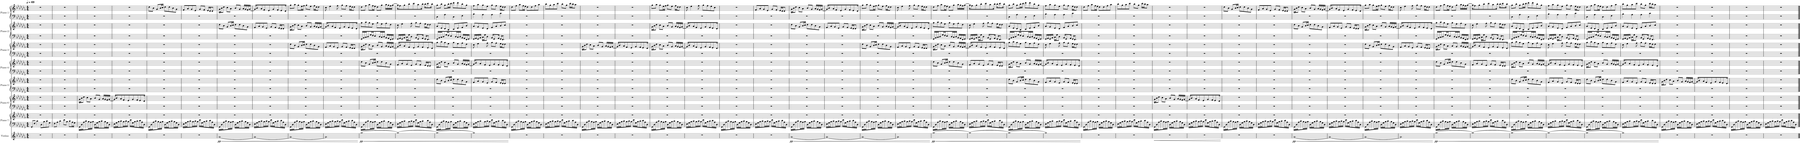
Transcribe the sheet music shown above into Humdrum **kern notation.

**kern	**dynam	**kern	**kern	**kern	**kern	**kern	**kern	**kern	**kern	**kern	**kern	**kern	**kern	**kern	**kern
*part8	*part8	*part7	*part7	*part6	*part6	*part5	*part5	*part4	*part4	*part3	*part3	*part2	*part2	*part1	*part1
*staff15	*staff15	*staff14	*staff13	*staff12	*staff11	*staff10	*staff9	*staff8	*staff7	*staff6	*staff5	*staff4	*staff3	*staff2	*staff1
*I"Violins	*	*I"Piano 7	*	*I"Piano 6	*	*I"Piano 5	*	*I"Piano 4	*	*I"Piano 3	*	*I"Piano 2	*	*I"Piano 1	*
*I'Vlns.	*	*I'Pno. 7	*	*I'Pno. 6	*	*I'Pno. 5	*	*I'Pno. 4	*	*I'Pno. 3	*	*I'Pno. 2	*	*I'Pno. 1	*
*clefG2	*	*clefF4	*clefG2	*clefF4	*clefG2	*clefF4	*clefG2	*clefF4	*clefG2	*clefF4	*clefG2	*clefF4	*clefG2	*clefF4	*clefG2
*k[b-e-a-d-g-c-f-]	*	*k[b-e-a-d-g-c-f-]	*k[b-e-a-d-g-c-f-]	*k[b-e-a-d-g-c-f-]	*k[b-e-a-d-g-c-f-]	*k[b-e-a-d-g-c-f-]	*k[b-e-a-d-g-c-f-]	*k[b-e-a-d-g-c-f-]	*k[b-e-a-d-g-c-f-]	*k[b-e-a-d-g-c-f-]	*k[b-e-a-d-g-c-f-]	*k[b-e-a-d-g-c-f-]	*k[b-e-a-d-g-c-f-]	*k[b-e-a-d-g-c-f-]	*k[b-e-a-d-g-c-f-]
*M4/4	*	*M4/4	*M4/4	*M4/4	*M4/4	*M4/4	*M4/4	*M4/4	*M4/4	*M4/4	*M4/4	*M4/4	*M4/4	*M4/4	*M4/4
*MM69	*	*MM69	*MM69	*MM69	*MM69	*MM69	*MM69	*MM69	*MM69	*MM69	*MM69	*MM69	*MM69	*MM69	*MM69
=1	=1	=1	=1	=1	=1	=1	=1	=1	=1	=1	=1	=1	=1	=1	=1
1r	.	8GG-/L	1r	1r	1r	1r	1r	1r	1r	1r	1r	1r	1r	1r	1r
.	.	8F-/J	.	.	.	.	.	.	.	.	.	.	.	.	.
.	.	4c-\	.	.	.	.	.	.	.	.	.	.	.	.	.
.	.	8D-\L	.	.	.	.	.	.	.	.	.	.	.	.	.
.	.	8B-\	.	.	.	.	.	.	.	.	.	.	.	.	.
.	.	8c-\	.	.	.	.	.	.	.	.	.	.	.	.	.
.	.	8G-\J	.	.	.	.	.	.	.	.	.	.	.	.	.
=2	=2	=2	=2	=2	=2	=2	=2	=2	=2	=2	=2	=2	=2	=2	=2
1r	.	8F-\L	1r	1r	1r	1r	1r	1r	1r	1r	1r	1r	1r	1r	1r
.	.	8A-\J	.	.	.	.	.	.	.	.	.	.	.	.	.
.	.	4c-\	.	.	.	.	.	.	.	.	.	.	.	.	.
.	.	8e-\L	.	.	.	.	.	.	.	.	.	.	.	.	.
.	.	8B-\J	.	.	.	.	.	.	.	.	.	.	.	.	.
.	.	8c-\L	.	.	.	.	.	.	.	.	.	.	.	.	.
.	.	16A-\L	.	.	.	.	.	.	.	.	.	.	.	.	.
.	.	16G-\JJ	.	.	.	.	.	.	.	.	.	.	.	.	.
=3	=3	=3	=3	=3	=3	=3	=3	=3	=3	=3	=3	=3	=3	=3	=3
1r	.	16GG-\LL	1r	1r	16g-\LL	1r	1r	1r	1r	1r	1r	1r	1r	1r	1r
.	.	16D-\	.	.	16b-\J	.	.	.	.	.	.	.	.	.	.
.	.	16A-\J	.	.	8dd-\J	.	.	.	.	.	.	.	.	.	.
.	.	8c-\	.	.	.	.	.	.	.	.	.	.	.	.	.
.	.	.	.	.	8cc-\L	.	.	.	.	.	.	.	.	.	.
.	.	16B-\L	.	.	.	.	.	.	.	.	.	.	.	.	.
.	.	16A-\	.	.	8a-\J	.	.	.	.	.	.	.	.	.	.
.	.	16B-\JJ	.	.	.	.	.	.	.	.	.	.	.	.	.
.	.	16D-\LL	.	.	8b-/L	.	.	.	.	.	.	.	.	.	.
.	.	16G-\	.	.	.	.	.	.	.	.	.	.	.	.	.
.	.	16B-\J	.	.	8g-/J	.	.	.	.	.	.	.	.	.	.
.	.	8c-\	.	.	.	.	.	.	.	.	.	.	.	.	.
.	.	.	.	.	16a-/LL	.	.	.	.	.	.	.	.	.	.
.	.	16B-\L	.	.	16g-/	.	.	.	.	.	.	.	.	.	.
.	.	16G-\	.	.	16f-/	.	.	.	.	.	.	.	.	.	.
.	.	16D-\JJ	.	.	[16g-/JJ	.	.	.	.	.	.	.	.	.	.
=4	=4	=4	=4	=4	=4	=4	=4	=4	=4	=4	=4	=4	=4	=4	=4
1r	.	16E-\LL	1r	1r	16g-/KL]	1r	1r	1r	1r	1r	1r	1r	1r	1r	1r
.	.	16G-\	.	.	8b-/	.	.	.	.	.	.	.	.	.	.
.	.	16B-\J	.	.	.	.	.	.	.	.	.	.	.	.	.
.	.	8c-\	.	.	8a-/	.	.	.	.	.	.	.	.	.	.
.	.	16B-\L	.	.	8f-/	.	.	.	.	.	.	.	.	.	.
.	.	16c-\	.	.	.	.	.	.	.	.	.	.	.	.	.
.	.	16B-\JJ	.	.	8e-/	.	.	.	.	.	.	.	.	.	.
.	.	16e-\LL	.	.	.	.	.	.	.	.	.	.	.	.	.
.	.	16G-\	.	.	8g-/	.	.	.	.	.	.	.	.	.	.
.	.	16B-\J	.	.	.	.	.	.	.	.	.	.	.	.	.
.	.	8c-\	.	.	8f-/	.	.	.	.	.	.	.	.	.	.
.	.	16d-\L	.	.	8e-/	.	.	.	.	.	.	.	.	.	.
.	.	16A-\	.	.	.	.	.	.	.	.	.	.	.	.	.
.	.	16D-\JJ	.	.	16d-/Jk	.	.	.	.	.	.	.	.	.	.
=5	=5	=5	=5	=5	=5	=5	=5	=5	=5	=5	=5	=5	=5	=5	=5
1r	.	16GG-\LL	1r	1r	1r	1r	1r	1r	1r	1r	1r	1r	1r	1r	8dd-\L
.	.	16D-\	.	.	.	.	.	.	.	.	.	.	.	.	.
.	.	16A-\J	.	.	.	.	.	.	.	.	.	.	.	.	8b-\J
.	.	8c-\	.	.	.	.	.	.	.	.	.	.	.	.	.
.	.	.	.	.	.	.	.	.	.	.	.	.	.	.	8g-/L
.	.	16B-\L	.	.	.	.	.	.	.	.	.	.	.	.	.
.	.	16A-\	.	.	.	.	.	.	.	.	.	.	.	.	16b-/L
.	.	16B-\JJ	.	.	.	.	.	.	.	.	.	.	.	.	16cc-/JJ
.	.	16D-\LL	.	.	.	.	.	.	.	.	.	.	.	.	8dd-\L
.	.	16G-\	.	.	.	.	.	.	.	.	.	.	.	.	.
.	.	16B-\J	.	.	.	.	.	.	.	.	.	.	.	.	8dd-\
.	.	8c-\	.	.	.	.	.	.	.	.	.	.	.	.	.
.	.	.	.	.	.	.	.	.	.	.	.	.	.	.	8b-\
.	.	16B-\L	.	.	.	.	.	.	.	.	.	.	.	.	.
.	.	16G-\	.	.	.	.	.	.	.	.	.	.	.	.	8g-\J
.	.	16D-\JJ	.	.	.	.	.	.	.	.	.	.	.	.	.
=6	=6	=6	=6	=6	=6	=6	=6	=6	=6	=6	=6	=6	=6	=6	=6
1r	.	16E-\LL	1r	1r	1r	1r	1r	1r	1r	1r	1r	1r	1r	1r	8f-/L
.	.	16G-\	.	.	.	.	.	.	.	.	.	.	.	.	.
.	.	16B-\J	.	.	.	.	.	.	.	.	.	.	.	.	8a-/
.	.	8c-\	.	.	.	.	.	.	.	.	.	.	.	.	.
.	.	.	.	.	.	.	.	.	.	.	.	.	.	.	8g-/
.	.	16B-\L	.	.	.	.	.	.	.	.	.	.	.	.	.
.	.	16c-\	.	.	.	.	.	.	.	.	.	.	.	.	8e-/J
.	.	16B-\JJ	.	.	.	.	.	.	.	.	.	.	.	.	.
.	.	16e-\LL	.	.	.	.	.	.	.	.	.	.	.	.	8g-/L
.	.	16G-\	.	.	.	.	.	.	.	.	.	.	.	.	.
.	.	16B-\J	.	.	.	.	.	.	.	.	.	.	.	.	8f-/J
.	.	8c-\	.	.	.	.	.	.	.	.	.	.	.	.	.
.	.	.	.	.	.	.	.	.	.	.	.	.	.	.	16e-/LL
.	.	16d-\L	.	.	.	.	.	.	.	.	.	.	.	.	16d-/J
.	.	16A-\	.	.	.	.	.	.	.	.	.	.	.	.	8d-/J
.	.	16D-\JJ	.	.	.	.	.	.	.	.	.	.	.	.	.
=7	=7	=7	=7	=7	=7	=7	=7	=7	=7	=7	=7	=7	=7	=7	=7
!	!LO:HP:b	!	!	!	!	!	!	!	!	!	!	!	!	!	!
!	!LO:DY:n=1:b	!	!	!	!	!	!	!	!	!	!	!	!	!	!
[1g-	< pp	16GG-\LL	1r	1r	1r	1r	1r	1r	1r	1r	1r	1r	8dd-\L	1r	16g-\LL
.	.	16D-\	.	.	.	.	.	.	.	.	.	.	.	.	16b-\J
.	.	16A-\J	.	.	.	.	.	.	.	.	.	.	8b-\J	.	8dd-\J
.	.	8c-\	.	.	.	.	.	.	.	.	.	.	.	.	.
.	.	.	.	.	.	.	.	.	.	.	.	.	8g-/L	.	8cc-\L
.	.	16B-\L	.	.	.	.	.	.	.	.	.	.	.	.	.
.	.	16A-\	.	.	.	.	.	.	.	.	.	.	16b-/L	.	8a-\J
.	.	16B-\JJ	.	.	.	.	.	.	.	.	.	.	16cc-/JJ	.	.
.	.	16D-\LL	.	.	.	.	.	.	.	.	.	.	8dd-\L	.	8b-/L
.	.	16G-\	.	.	.	.	.	.	.	.	.	.	.	.	.
.	.	16B-\J	.	.	.	.	.	.	.	.	.	.	8dd-\	.	8g-/J
.	.	8c-\	.	.	.	.	.	.	.	.	.	.	.	.	.
.	.	.	.	.	.	.	.	.	.	.	.	.	8b-\	.	16a-/LL
.	.	16B-\L	.	.	.	.	.	.	.	.	.	.	.	.	16g-/
.	.	16G-\	.	.	.	.	.	.	.	.	.	.	8g-\J	.	16f-/
.	.	16D-\JJ	.	.	.	.	.	.	.	.	.	.	.	.	[16g-/JJ
=8	=8	=8	=8	=8	=8	=8	=8	=8	=8	=8	=8	=8	=8	=8	=8
1g-_	.	16E-\LL	1r	1r	1r	1r	1r	1r	1r	1r	1r	1r	8f-/L	1r	16g-/KL]
.	.	16G-\	.	.	.	.	.	.	.	.	.	.	.	.	8b-/
.	.	16B-\J	.	.	.	.	.	.	.	.	.	.	8a-/	.	.
.	.	8c-\	.	.	.	.	.	.	.	.	.	.	.	.	8a-/
.	.	.	.	.	.	.	.	.	.	.	.	.	8g-/	.	.
.	.	16B-\L	.	.	.	.	.	.	.	.	.	.	.	.	8f-/
.	.	16c-\	.	.	.	.	.	.	.	.	.	.	8e-/J	.	.
.	.	16B-\JJ	.	.	.	.	.	.	.	.	.	.	.	.	8e-/
.	.	16e-\LL	.	.	.	.	.	.	.	.	.	.	8g-/L	.	.
.	.	16G-\	.	.	.	.	.	.	.	.	.	.	.	.	8g-/
.	.	16B-\J	.	.	.	.	.	.	.	.	.	.	8f-/J	.	.
.	.	8c-\	.	.	.	.	.	.	.	.	.	.	.	.	8f-/
.	.	.	.	.	.	.	.	.	.	.	.	.	16e-/LL	.	.
.	.	16d-\L	.	.	.	.	.	.	.	.	.	.	16d-/J	.	8e-/
.	.	16A-\	.	.	.	.	.	.	.	.	.	.	8d-/J	.	.
.	.	16D-\JJ	.	.	.	.	.	.	.	.	.	.	.	.	16d-/Jk
=9	=9	=9	=9	=9	=9	=9	=9	=9	=9	=9	=9	=9	=9	=9	=9
1g-_	.	16GG-\LL	1r	1r	1r	1r	1r	1r	1r	1r	8dd-\L	1r	16g-\LL	1r	8gg-\L
.	.	16D-\	.	.	.	.	.	.	.	.	.	.	16b-\J	.	.
.	.	16A-\J	.	.	.	.	.	.	.	.	8b-\J	.	8dd-\J	.	8aa-\J
.	.	8c-\	.	.	.	.	.	.	.	.	.	.	.	.	.
.	.	.	.	.	.	.	.	.	.	.	8g-/L	.	8cc-\L	.	8gg-\L
.	.	16B-\L	.	.	.	.	.	.	.	.	.	.	.	.	.
.	.	16A-\	.	.	.	.	.	.	.	.	16b-/L	.	8a-\J	.	16ee-\L
.	.	16B-\JJ	.	.	.	.	.	.	.	.	16cc-/JJ	.	.	.	16ff-\JJ
.	.	16D-\LL	.	.	.	.	.	.	.	.	8dd-\L	.	8b-/L	.	8gg-\L
.	.	16G-\	.	.	.	.	.	.	.	.	.	.	.	.	.
.	.	16B-\J	.	.	.	.	.	.	.	.	8dd-\	.	8g-/J	.	8ee-\J
.	.	8c-\	.	.	.	.	.	.	.	.	.	.	.	.	.
.	.	.	.	.	.	.	.	.	.	.	8b-\	.	16a-/LL	.	16ff-\LL
.	.	16B-\L	.	.	.	.	.	.	.	.	.	.	16g-/	.	16dd-\J
.	.	16G-\	.	.	.	.	.	.	.	.	8g-\J	.	16f-/	.	8dd-\J
.	.	16D-\JJ	.	.	.	.	.	.	.	.	.	.	[16g-/JJ	.	.
=10	=10	=10	=10	=10	=10	=10	=10	=10	=10	=10	=10	=10	=10	=10	=10
1g-]	.	16E-\LL	1r	1r	1r	1r	1r	1r	1r	1r	8f-/L	1r	16g-/KL]	1r	8cc-\
.	.	16G-\	.	.	.	.	.	.	.	.	.	.	8b-/	.	.
.	.	16B-\J	.	.	.	.	.	.	.	.	8a-/	.	.	.	4ee-\
.	.	8c-\	.	.	.	.	.	.	.	.	.	.	8a-/	.	.
.	.	.	.	.	.	.	.	.	.	.	8g-/	.	.	.	.
.	.	16B-\L	.	.	.	.	.	.	.	.	.	.	8f-/	.	.
.	.	16c-\	.	.	.	.	.	.	.	.	8e-/J	.	.	.	8ff-\
.	.	16B-\JJ	.	.	.	.	.	.	.	.	.	.	8e-/	.	.
.	.	16e-\LL	.	.	.	.	.	.	.	.	8g-/L	.	.	.	8gg-\L
.	.	16G-\	.	.	.	.	.	.	.	.	.	.	8g-/	.	.
.	.	16B-\J	.	.	.	.	.	.	.	.	8f-/J	.	.	.	8ff-\J
.	.	8c-\	.	.	.	.	.	.	.	.	.	.	8f-/	.	.
.	.	.	.	.	.	.	.	.	.	.	16e-/LL	.	.	.	16ee-\LL
.	.	16d-\L	.	.	.	.	.	.	.	.	16d-/J	.	8e-/	.	16dd-\J
.	.	16A-\	.	.	.	.	.	.	.	.	8d-/J	.	.	.	8dd-\J
.	.	16D-\JJ	.	.	.	.	.	.	.	.	.	.	16d-/Jk	.	.
.	[	.	.	.	.	.	.	.	.	.	.	.	.	.	.
=11	=11	=11	=11	=11	=11	=11	=11	=11	=11	=11	=11	=11	=11	=11	=11
!	!LO:HP:b	!	!	!	!	!	!	!	!	!	!	!	!	!	!
!	!LO:DY:n=1:b	!	!	!	!	!	!	!	!	!	!	!	!	!	!
[1gg-	< pp	16GG-\LL	1r	1r	1r	1r	1r	1r	8dd-\L	1r	16g-\LL	16GG-/LL	8gg-\L	1r	8dd-\L
.	.	16D-\	.	.	.	.	.	.	.	.	16b-\J	16BB-/	.	.	.
.	.	16A-\J	.	.	.	.	.	.	8b-\J	.	8dd-\J	16C-/J	8aa-\	.	8ff-\J
.	.	8c-\	.	.	.	.	.	.	.	.	.	8D-/	.	.	.
.	.	.	.	.	.	.	.	.	8g-/L	.	8cc-\L	.	8gg-\	.	8aa-\L
.	.	16B-\L	.	.	.	.	.	.	.	.	.	16G-/L	.	.	.
.	.	16A-\	.	.	.	.	.	.	16b-/L	.	8a-\J	16F-/J	8ee-\J	.	16ff-\L
.	.	16B-\JJ	.	.	.	.	.	.	16cc-/JJ	.	.	8E-/	.	.	16ee-\JJ
.	.	16D-\LL	.	.	.	.	.	.	8dd-\L	.	8b-/L	.	8gg-\L	.	8dd-\L
.	.	16G-\	.	.	.	.	.	.	.	.	.	16D-/L	.	.	.
.	.	16B-\J	.	.	.	.	.	.	8dd-\	.	8g-/J	16C-/	8ee-\	.	8gg-\J
.	.	8c-\	.	.	.	.	.	.	.	.	.	16D-/JJ	.	.	.
.	.	.	.	.	.	.	.	.	8b-\	.	16a-/LL	16BB-/LL	8ff-\	.	16aa-\LL
.	.	16B-\L	.	.	.	.	.	.	.	.	16g-/	16AA-/	.	.	16gg-\
.	.	16G-\	.	.	.	.	.	.	8g-\J	.	16f-/	16FF-/	8dd-\J	.	16ff-\
.	.	16D-\JJ	.	.	.	.	.	.	.	.	[16g-/JJ	16GG-/JJ	.	.	[16gg-\JJ
=12	=12	=12	=12	=12	=12	=12	=12	=12	=12	=12	=12	=12	=12	=12	=12
1gg-_	.	16E-\LL	1r	1r	1r	1r	1r	1r	8f-/L	1r	16g-/KL]	16GG-/LL	8cc-\	1r	16gg-\KL]
.	.	16G-\	.	.	.	.	.	.	.	.	8b-/	16AA-/	.	.	8ff-\
.	.	16B-\J	.	.	.	.	.	.	8a-/	.	.	16GG-/	4ee-\	.	.
.	.	8c-\	.	.	.	.	.	.	.	.	8a-/	16BB-/JJ	.	.	8gg-\
.	.	.	.	.	.	.	.	.	8g-/	.	.	16C-\LL	.	.	.
.	.	16B-\L	.	.	.	.	.	.	.	.	8f-/	16G-\J	.	.	8bb-\
.	.	16c-\	.	.	.	.	.	.	8e-/J	.	.	8D-\J	8ff-\	.	.
.	.	16B-\JJ	.	.	.	.	.	.	.	.	8e-/	.	.	.	8ccc-\
.	.	16e-\LL	.	.	.	.	.	.	8g-/L	.	.	16BB-/KL	8gg-\L	.	.
.	.	16G-\	.	.	.	.	.	.	.	.	8g-/	8GG-/	.	.	8aa-\
.	.	16B-\J	.	.	.	.	.	.	8f-/J	.	.	.	8ff-\J	.	.
.	.	8c-\	.	.	.	.	.	.	.	.	8f-/	16AA-/Jk	.	.	16bb-\Jk
.	.	.	.	.	.	.	.	.	16e-/LL	.	.	16GG-/KL	16ee-\LL	.	16bb-\KL
.	.	16d-\L	.	.	.	.	.	.	16d-/J	.	8e-/	8.FF-/J	16dd-\J	.	8ccc-\
.	.	16A-\	.	.	.	.	.	.	8d-/J	.	.	.	8dd-\J	.	.
.	.	16D-\JJ	.	.	.	.	.	.	.	.	16d-/Jk	.	.	.	16bb-\Jk
=13	=13	=13	=13	=13	=13	=13	=13	=13	=13	=13	=13	=13	=13	=13	=13
1gg-_	.	16GG-\LL	1r	1r	1r	1r	8dd-\L	1r	16g-\LL	1r	8gg-\L	16GG-/LL	8a-/L	4D-\	8gg-\L
.	.	16D-\	.	.	.	.	.	.	16b-\J	.	.	16BB-/	.	.	.
.	.	16A-\J	.	.	.	.	8b-\J	.	8dd-\J	.	8aa-\	16C-/J	8e-/	.	8bb-\J
.	.	8c-\	.	.	.	.	.	.	.	.	.	8D-/	.	.	.
.	.	.	.	.	.	.	8g-/L	.	8cc-\L	.	8gg-\	.	8d-/	4A-\	8gg-\L
.	.	16B-\L	.	.	.	.	.	.	.	.	.	16G-/L	.	.	.
.	.	16A-\	.	.	.	.	16b-/L	.	8a-\J	.	8ee-\J	16F-/J	8B-/J	.	16bb-\L
.	.	16B-\JJ	.	.	.	.	16cc-/JJ	.	.	.	.	8E-/	.	.	16ccc-\JJ
.	.	16D-\LL	.	.	.	.	8dd-\L	.	8b-/L	.	8gg-\L	.	8c-/L	4D-\	8ddd-\L
.	.	16G-\	.	.	.	.	.	.	.	.	.	16D-/L	.	.	.
.	.	16B-\J	.	.	.	.	8dd-\	.	8g-/J	.	8ee-\	16C-/	8e-/	.	8ddd-\
.	.	8c-\	.	.	.	.	.	.	.	.	.	16D-/JJ	.	.	.
.	.	.	.	.	.	.	8b-\	.	16a-/LL	.	8ff-\	16BB-/LL	8f-/	4F-\	8bb-\
.	.	16B-\L	.	.	.	.	.	.	16g-/	.	.	16AA-/	.	.	.
.	.	16G-\	.	.	.	.	8g-\J	.	16f-/	.	8dd-\J	16FF-/	8b-/J	.	8gg-\J
.	.	16D-\JJ	.	.	.	.	.	.	[16g-/JJ	.	.	16GG-/JJ	.	.	.
=14	=14	=14	=14	=14	=14	=14	=14	=14	=14	=14	=14	=14	=14	=14	=14
1gg-]	.	16E-\LL	1r	1r	1r	1r	8f-/L	1r	16g-/KL]	1r	8cc-\	16GG-/LL	8a-/L	4B-\	8ff-\L
.	.	16G-\	.	.	.	.	.	.	8b-/	.	.	16AA-/	.	.	.
.	.	16B-\J	.	.	.	.	8a-/	.	.	.	4ee-\	16GG-/	8g-/	.	8aa-\
.	.	8c-\	.	.	.	.	.	.	8a-/	.	.	16BB-/JJ	.	.	.
.	.	.	.	.	.	.	8g-/	.	.	.	.	16C-\LL	8e-/	4A-\	8gg-\
.	.	16B-\L	.	.	.	.	.	.	8f-/	.	.	16G-\J	.	.	.
.	.	16c-\	.	.	.	.	8e-/J	.	.	.	8ff-\	8D-\J	8d-/J	.	8ee-\J
.	.	16B-\JJ	.	.	.	.	.	.	8e-/	.	.	.	.	.	.
.	.	16e-\LL	.	.	.	.	8g-/L	.	.	.	8gg-\L	16BB-/KL	8f-/L	4A-\	8gg-\L
.	.	16G-\	.	.	.	.	.	.	8g-/	.	.	8GG-/	.	.	.
.	.	16B-\J	.	.	.	.	8f-/J	.	.	.	8ff-\J	.	8a-/	.	8ff-\J
.	.	8c-\	.	.	.	.	.	.	8f-/	.	.	16AA-/Jk	.	.	.
.	.	.	.	.	.	.	16e-/LL	.	.	.	16ee-\LL	16GG-/KL	8b-/	4c-\	16ee-\LL
.	.	16d-\L	.	.	.	.	16d-/J	.	8e-/	.	16dd-\J	8.FF-/J	.	.	16dd-\J
.	.	16A-\	.	.	.	.	8d-/J	.	.	.	8dd-\J	.	8cc-/J	.	8dd-\J
.	.	16D-\JJ	.	.	.	.	.	.	16d-/Jk	.	.	.	.	.	.
.	[	.	.	.	.	.	.	.	.	.	.	.	.	.	.
=15	=15	=15	=15	=15	=15	=15	=15	=15	=15	=15	=15	=15	=15	=15	=15
1r	.	16GG-\LL	1r	1r	1r	1r	1r	1r	1r	1r	1r	1r	1r	1r	8dd-\L
.	.	16D-\	.	.	.	.	.	.	.	.	.	.	.	.	.
.	.	16A-\J	.	.	.	.	.	.	.	.	.	.	.	.	8ff-\J
.	.	8c-\	.	.	.	.	.	.	.	.	.	.	.	.	.
.	.	.	.	.	.	.	.	.	.	.	.	.	.	.	8aa-\L
.	.	16B-\L	.	.	.	.	.	.	.	.	.	.	.	.	.
.	.	16A-\	.	.	.	.	.	.	.	.	.	.	.	.	16ff-\L
.	.	16B-\JJ	.	.	.	.	.	.	.	.	.	.	.	.	16ee-\JJ
.	.	16D-\LL	.	.	.	.	.	.	.	.	.	.	.	.	8dd-\L
.	.	16G-\	.	.	.	.	.	.	.	.	.	.	.	.	.
.	.	16B-\J	.	.	.	.	.	.	.	.	.	.	.	.	8dd-\
.	.	8c-\	.	.	.	.	.	.	.	.	.	.	.	.	.
.	.	.	.	.	.	.	.	.	.	.	.	.	.	.	8ff-\
.	.	16B-\L	.	.	.	.	.	.	.	.	.	.	.	.	.
.	.	16G-\	.	.	.	.	.	.	.	.	.	.	.	.	8aa-\J
.	.	16D-\JJ	.	.	.	.	.	.	.	.	.	.	.	.	.
=16	=16	=16	=16	=16	=16	=16	=16	=16	=16	=16	=16	=16	=16	=16	=16
1r	.	16E-\LL	1r	1r	1r	1r	1r	1r	1r	1r	1r	1r	1r	1r	8bb-\L
.	.	16G-\	.	.	.	.	.	.	.	.	.	.	.	.	.
.	.	16B-\J	.	.	.	.	.	.	.	.	.	.	.	.	8gg-\
.	.	8c-\	.	.	.	.	.	.	.	.	.	.	.	.	.
.	.	.	.	.	.	.	.	.	.	.	.	.	.	.	8aa-\
.	.	16B-\L	.	.	.	.	.	.	.	.	.	.	.	.	.
.	.	16c-\	.	.	.	.	.	.	.	.	.	.	.	.	8ccc-\J
.	.	16B-\JJ	.	.	.	.	.	.	.	.	.	.	.	.	.
.	.	16e-\LL	.	.	.	.	.	.	.	.	.	.	.	.	8bb-\L
.	.	16G-\	.	.	.	.	.	.	.	.	.	.	.	.	.
.	.	16B-\J	.	.	.	.	.	.	.	.	.	.	.	.	8gg-\J
.	.	8c-\	.	.	.	.	.	.	.	.	.	.	.	.	.
.	.	.	.	.	.	.	.	.	.	.	.	.	.	.	16ccc-\LL
.	.	16d-\L	.	.	.	.	.	.	.	.	.	.	.	.	16bb-\J
.	.	16A-\	.	.	.	.	.	.	.	.	.	.	.	.	8aa-\J
.	.	16D-\JJ	.	.	.	.	.	.	.	.	.	.	.	.	.
=17	=17	=17	=17	=17	=17	=17	=17	=17	=17	=17	=17	=17	=17	=17	=17
1r	.	16GG-\LL	1r	1r	1r	1r	1r	1r	1r	1r	16g-\LL	1r	1r	1r	1r
.	.	16D-\	.	.	.	.	.	.	.	.	16b-\J	.	.	.	.
.	.	16A-\J	.	.	.	.	.	.	.	.	8dd-\J	.	.	.	.
.	.	8c-\	.	.	.	.	.	.	.	.	.	.	.	.	.
.	.	.	.	.	.	.	.	.	.	.	8cc-\L	.	.	.	.
.	.	16B-\L	.	.	.	.	.	.	.	.	.	.	.	.	.
.	.	16A-\	.	.	.	.	.	.	.	.	8a-\J	.	.	.	.
.	.	16B-\JJ	.	.	.	.	.	.	.	.	.	.	.	.	.
.	.	16D-\LL	.	.	.	.	.	.	.	.	8b-/L	.	.	.	.
.	.	16G-\	.	.	.	.	.	.	.	.	.	.	.	.	.
.	.	16B-\J	.	.	.	.	.	.	.	.	8g-/J	.	.	.	.
.	.	8c-\	.	.	.	.	.	.	.	.	.	.	.	.	.
.	.	.	.	.	.	.	.	.	.	.	16a-/LL	.	.	.	.
.	.	16B-\L	.	.	.	.	.	.	.	.	16g-/	.	.	.	.
.	.	16G-\	.	.	.	.	.	.	.	.	16f-/	.	.	.	.
.	.	16D-\JJ	.	.	.	.	.	.	.	.	[16g-/JJ	.	.	.	.
=18	=18	=18	=18	=18	=18	=18	=18	=18	=18	=18	=18	=18	=18	=18	=18
1r	.	16E-\LL	1r	1r	1r	1r	1r	1r	1r	1r	16g-/KL]	1r	1r	1r	1r
.	.	16G-\	.	.	.	.	.	.	.	.	8b-/	.	.	.	.
.	.	16B-\J	.	.	.	.	.	.	.	.	.	.	.	.	.
.	.	8c-\	.	.	.	.	.	.	.	.	8a-/	.	.	.	.
.	.	16B-\L	.	.	.	.	.	.	.	.	8f-/	.	.	.	.
.	.	16c-\	.	.	.	.	.	.	.	.	.	.	.	.	.
.	.	16B-\JJ	.	.	.	.	.	.	.	.	8e-/	.	.	.	.
.	.	16e-\LL	.	.	.	.	.	.	.	.	.	.	.	.	.
.	.	16G-\	.	.	.	.	.	.	.	.	8g-/	.	.	.	.
.	.	16B-\J	.	.	.	.	.	.	.	.	.	.	.	.	.
.	.	8c-\	.	.	.	.	.	.	.	.	8f-/	.	.	.	.
.	.	16d-\L	.	.	.	.	.	.	.	.	8e-/	.	.	.	.
.	.	16A-\	.	.	.	.	.	.	.	.	.	.	.	.	.
.	.	16D-\JJ	.	.	.	.	.	.	.	.	16d-/Jk	.	.	.	.
=19	=19	=19	=19	=19	=19	=19	=19	=19	=19	=19	=19	=19	=19	=19	=19
1r	.	16GG-\LL	1r	1r	1r	1r	1r	1r	1r	1r	16g-\LL	1r	16g-\LL	1r	8gg-\L
.	.	16D-\	.	.	.	.	.	.	.	.	16b-\J	.	16b-\J	.	.
.	.	16A-\J	.	.	.	.	.	.	.	.	8dd-\J	.	8dd-\J	.	8aa-\J
.	.	8c-\	.	.	.	.	.	.	.	.	.	.	.	.	.
.	.	.	.	.	.	.	.	.	.	.	8cc-\L	.	8cc-\L	.	8gg-\L
.	.	16B-\L	.	.	.	.	.	.	.	.	.	.	.	.	.
.	.	16A-\	.	.	.	.	.	.	.	.	8a-\J	.	8a-\J	.	16ee-\L
.	.	16B-\JJ	.	.	.	.	.	.	.	.	.	.	.	.	16ff-\JJ
.	.	16D-\LL	.	.	.	.	.	.	.	.	8b-/L	.	8b-/L	.	8gg-\L
.	.	16G-\	.	.	.	.	.	.	.	.	.	.	.	.	.
.	.	16B-\J	.	.	.	.	.	.	.	.	8g-/J	.	8g-/J	.	8ee-\J
.	.	8c-\	.	.	.	.	.	.	.	.	.	.	.	.	.
.	.	.	.	.	.	.	.	.	.	.	16a-/LL	.	16a-/LL	.	16ff-\LL
.	.	16B-\L	.	.	.	.	.	.	.	.	16g-/	.	16g-/	.	16dd-\J
.	.	16G-\	.	.	.	.	.	.	.	.	16f-/	.	16f-/	.	8dd-\J
.	.	16D-\JJ	.	.	.	.	.	.	.	.	[16g-/JJ	.	[16g-/JJ	.	.
=20	=20	=20	=20	=20	=20	=20	=20	=20	=20	=20	=20	=20	=20	=20	=20
1r	.	16E-\LL	1r	1r	1r	1r	1r	1r	1r	1r	16g-/KL]	1r	16g-/KL]	1r	8cc-\
.	.	16G-\	.	.	.	.	.	.	.	.	8b-/	.	8b-/	.	.
.	.	16B-\J	.	.	.	.	.	.	.	.	.	.	.	.	4ee-\
.	.	8c-\	.	.	.	.	.	.	.	.	8a-/	.	8a-/	.	.
.	.	16B-\L	.	.	.	.	.	.	.	.	8f-/	.	8f-/	.	.
.	.	16c-\	.	.	.	.	.	.	.	.	.	.	.	.	8ff-\
.	.	16B-\JJ	.	.	.	.	.	.	.	.	8e-/	.	8e-/	.	.
.	.	16e-\LL	.	.	.	.	.	.	.	.	.	.	.	.	8gg-\L
.	.	16G-\	.	.	.	.	.	.	.	.	8g-/	.	8g-/	.	.
.	.	16B-\J	.	.	.	.	.	.	.	.	.	.	.	.	8ff-\
.	.	8c-\	.	.	.	.	.	.	.	.	8f-/	.	8f-/	.	.
.	.	.	.	.	.	.	.	.	.	.	.	.	.	.	8ee-\
.	.	16d-\L	.	.	.	.	.	.	.	.	8e-/	.	8e-/	.	.
.	.	16A-\	.	.	.	.	.	.	.	.	.	.	.	.	8cc-\J
.	.	16D-\JJ	.	.	.	.	.	.	.	.	16d-/Jk	.	16d-/Jk	.	.
=21	=21	=21	=21	=21	=21	=21	=21	=21	=21	=21	=21	=21	=21	=21	=21
1r	.	16GG-\LL	1r	1r	1r	1r	1r	1r	1r	1r	1r	1r	1r	1r	1r
.	.	16D-\	.	.	.	.	.	.	.	.	.	.	.	.	.
.	.	16A-\J	.	.	.	.	.	.	.	.	.	.	.	.	.
.	.	8c-\	.	.	.	.	.	.	.	.	.	.	.	.	.
.	.	16B-\L	.	.	.	.	.	.	.	.	.	.	.	.	.
.	.	16A-\	.	.	.	.	.	.	.	.	.	.	.	.	.
.	.	16B-\JJ	.	.	.	.	.	.	.	.	.	.	.	.	.
.	.	16D-\LL	.	.	.	.	.	.	.	.	.	.	.	.	.
.	.	16G-\	.	.	.	.	.	.	.	.	.	.	.	.	.
.	.	16B-\J	.	.	.	.	.	.	.	.	.	.	.	.	.
.	.	8c-\	.	.	.	.	.	.	.	.	.	.	.	.	.
.	.	16B-\L	.	.	.	.	.	.	.	.	.	.	.	.	.
.	.	16G-\	.	.	.	.	.	.	.	.	.	.	.	.	.
.	.	16D-\JJ	.	.	.	.	.	.	.	.	.	.	.	.	.
=22	=22	=22	=22	=22	=22	=22	=22	=22	=22	=22	=22	=22	=22	=22	=22
1r	.	16E-\LL	1r	1r	1r	1r	1r	1r	1r	1r	1r	1r	1r	1r	8f-/L
.	.	16G-\	.	.	.	.	.	.	.	.	.	.	.	.	.
.	.	16B-\J	.	.	.	.	.	.	.	.	.	.	.	.	8a-/
.	.	8c-\	.	.	.	.	.	.	.	.	.	.	.	.	.
.	.	.	.	.	.	.	.	.	.	.	.	.	.	.	8g-/
.	.	16B-\L	.	.	.	.	.	.	.	.	.	.	.	.	.
.	.	16c-\	.	.	.	.	.	.	.	.	.	.	.	.	8e-/J
.	.	16B-\JJ	.	.	.	.	.	.	.	.	.	.	.	.	.
.	.	16e-\LL	.	.	.	.	.	.	.	.	.	.	.	.	8g-/L
.	.	16G-\	.	.	.	.	.	.	.	.	.	.	.	.	.
.	.	16B-\J	.	.	.	.	.	.	.	.	.	.	.	.	8f-/J
.	.	8c-\	.	.	.	.	.	.	.	.	.	.	.	.	.
.	.	.	.	.	.	.	.	.	.	.	.	.	.	.	16e-/LL
.	.	16d-\L	.	.	.	.	.	.	.	.	.	.	.	.	16d-/J
.	.	16A-\	.	.	.	.	.	.	.	.	.	.	.	.	8d-/J
.	.	16D-\JJ	.	.	.	.	.	.	.	.	.	.	.	.	.
=23	=23	=23	=23	=23	=23	=23	=23	=23	=23	=23	=23	=23	=23	=23	=23
!	!LO:HP:b	!	!	!	!	!	!	!	!	!	!	!	!	!	!
!	!LO:DY:n=1:b	!	!	!	!	!	!	!	!	!	!	!	!	!	!
[1g-	< pp	16GG-\LL	1r	1r	1r	1r	1r	1r	1r	1r	1r	1r	8dd-\L	1r	16g-\LL
.	.	16D-\	.	.	.	.	.	.	.	.	.	.	.	.	16b-\J
.	.	16A-\J	.	.	.	.	.	.	.	.	.	.	8b-\J	.	8dd-\J
.	.	8c-\	.	.	.	.	.	.	.	.	.	.	.	.	.
.	.	.	.	.	.	.	.	.	.	.	.	.	8g-/L	.	8cc-\L
.	.	16B-\L	.	.	.	.	.	.	.	.	.	.	.	.	.
.	.	16A-\	.	.	.	.	.	.	.	.	.	.	16b-/L	.	8a-\J
.	.	16B-\JJ	.	.	.	.	.	.	.	.	.	.	16cc-/JJ	.	.
.	.	16D-\LL	.	.	.	.	.	.	.	.	.	.	8dd-\L	.	8b-/L
.	.	16G-\	.	.	.	.	.	.	.	.	.	.	.	.	.
.	.	16B-\J	.	.	.	.	.	.	.	.	.	.	8dd-\	.	8g-/J
.	.	8c-\	.	.	.	.	.	.	.	.	.	.	.	.	.
.	.	.	.	.	.	.	.	.	.	.	.	.	8b-\	.	16a-/LL
.	.	16B-\L	.	.	.	.	.	.	.	.	.	.	.	.	16g-/
.	.	16G-\	.	.	.	.	.	.	.	.	.	.	8g-\J	.	16f-/
.	.	16D-\JJ	.	.	.	.	.	.	.	.	.	.	.	.	[16g-/JJ
=24	=24	=24	=24	=24	=24	=24	=24	=24	=24	=24	=24	=24	=24	=24	=24
1g-_	.	16E-\LL	1r	1r	1r	1r	1r	1r	1r	1r	1r	1r	8f-/L	1r	16g-/KL]
.	.	16G-\	.	.	.	.	.	.	.	.	.	.	.	.	8b-/
.	.	16B-\J	.	.	.	.	.	.	.	.	.	.	8a-/	.	.
.	.	8c-\	.	.	.	.	.	.	.	.	.	.	.	.	8a-/
.	.	.	.	.	.	.	.	.	.	.	.	.	8g-/	.	.
.	.	16B-\L	.	.	.	.	.	.	.	.	.	.	.	.	8f-/
.	.	16c-\	.	.	.	.	.	.	.	.	.	.	8e-/J	.	.
.	.	16B-\JJ	.	.	.	.	.	.	.	.	.	.	.	.	8e-/
.	.	16e-\LL	.	.	.	.	.	.	.	.	.	.	8g-/L	.	.
.	.	16G-\	.	.	.	.	.	.	.	.	.	.	.	.	8g-/
.	.	16B-\J	.	.	.	.	.	.	.	.	.	.	8f-/J	.	.
.	.	8c-\	.	.	.	.	.	.	.	.	.	.	.	.	8f-/
.	.	.	.	.	.	.	.	.	.	.	.	.	16e-/LL	.	.
.	.	16d-\L	.	.	.	.	.	.	.	.	.	.	16d-/J	.	8e-/
.	.	16A-\	.	.	.	.	.	.	.	.	.	.	8d-/J	.	.
.	.	16D-\JJ	.	.	.	.	.	.	.	.	.	.	.	.	16d-/Jk
=25	=25	=25	=25	=25	=25	=25	=25	=25	=25	=25	=25	=25	=25	=25	=25
1g-_	.	16GG-\LL	1r	1r	1r	1r	1r	1r	1r	1r	8dd-\L	1r	16g-\LL	1r	8gg-\L
.	.	16D-\	.	.	.	.	.	.	.	.	.	.	16b-\J	.	.
.	.	16A-\J	.	.	.	.	.	.	.	.	8b-\J	.	8dd-\J	.	8aa-\J
.	.	8c-\	.	.	.	.	.	.	.	.	.	.	.	.	.
.	.	.	.	.	.	.	.	.	.	.	8g-/L	.	8cc-\L	.	8gg-\L
.	.	16B-\L	.	.	.	.	.	.	.	.	.	.	.	.	.
.	.	16A-\	.	.	.	.	.	.	.	.	16b-/L	.	8a-\J	.	16ee-\L
.	.	16B-\JJ	.	.	.	.	.	.	.	.	16cc-/JJ	.	.	.	16ff-\JJ
.	.	16D-\LL	.	.	.	.	.	.	.	.	8dd-\L	.	8b-/L	.	8gg-\L
.	.	16G-\	.	.	.	.	.	.	.	.	.	.	.	.	.
.	.	16B-\J	.	.	.	.	.	.	.	.	8dd-\	.	8g-/J	.	8ee-\J
.	.	8c-\	.	.	.	.	.	.	.	.	.	.	.	.	.
.	.	.	.	.	.	.	.	.	.	.	8b-\	.	16a-/LL	.	16ff-\LL
.	.	16B-\L	.	.	.	.	.	.	.	.	.	.	16g-/	.	16dd-\J
.	.	16G-\	.	.	.	.	.	.	.	.	8g-\J	.	16f-/	.	8dd-\J
.	.	16D-\JJ	.	.	.	.	.	.	.	.	.	.	[16g-/JJ	.	.
=26	=26	=26	=26	=26	=26	=26	=26	=26	=26	=26	=26	=26	=26	=26	=26
1g-]	.	16E-\LL	1r	1r	1r	1r	1r	1r	1r	1r	8f-/L	1r	16g-/KL]	1r	8cc-\
.	.	16G-\	.	.	.	.	.	.	.	.	.	.	8b-/	.	.
.	.	16B-\J	.	.	.	.	.	.	.	.	8a-/	.	.	.	4ee-\
.	.	8c-\	.	.	.	.	.	.	.	.	.	.	8a-/	.	.
.	.	.	.	.	.	.	.	.	.	.	8g-/	.	.	.	.
.	.	16B-\L	.	.	.	.	.	.	.	.	.	.	8f-/	.	.
.	.	16c-\	.	.	.	.	.	.	.	.	8e-/J	.	.	.	8ff-\
.	.	16B-\JJ	.	.	.	.	.	.	.	.	.	.	8e-/	.	.
.	.	16e-\LL	.	.	.	.	.	.	.	.	8g-/L	.	.	.	8gg-\L
.	.	16G-\	.	.	.	.	.	.	.	.	.	.	8g-/	.	.
.	.	16B-\J	.	.	.	.	.	.	.	.	8f-/J	.	.	.	8ff-\J
.	.	8c-\	.	.	.	.	.	.	.	.	.	.	8f-/	.	.
.	.	.	.	.	.	.	.	.	.	.	16e-/LL	.	.	.	16ee-\LL
.	.	16d-\L	.	.	.	.	.	.	.	.	16d-/J	.	8e-/	.	16dd-\J
.	.	16A-\	.	.	.	.	.	.	.	.	8d-/J	.	.	.	8dd-\J
.	.	16D-\JJ	.	.	.	.	.	.	.	.	.	.	16d-/Jk	.	.
.	[	.	.	.	.	.	.	.	.	.	.	.	.	.	.
=27	=27	=27	=27	=27	=27	=27	=27	=27	=27	=27	=27	=27	=27	=27	=27
!	!LO:HP:b	!	!	!	!	!	!	!	!	!	!	!	!	!	!
!	!LO:DY:n=1:b	!	!	!	!	!	!	!	!	!	!	!	!	!	!
[1gg-	< pp	16GG-\LL	1r	1r	1r	1r	1r	1r	8dd-\L	1r	16g-\LL	16GG-/LL	8gg-\L	1r	8dd-\L
.	.	16D-\	.	.	.	.	.	.	.	.	16b-\J	16BB-/	.	.	.
.	.	16A-\J	.	.	.	.	.	.	8b-\J	.	8dd-\J	16C-/J	8aa-\	.	8ff-\J
.	.	8c-\	.	.	.	.	.	.	.	.	.	8D-/	.	.	.
.	.	.	.	.	.	.	.	.	8g-/L	.	8cc-\L	.	8gg-\	.	8aa-\L
.	.	16B-\L	.	.	.	.	.	.	.	.	.	16G-/L	.	.	.
.	.	16A-\	.	.	.	.	.	.	16b-/L	.	8a-\J	16F-/J	8ee-\J	.	16ff-\L
.	.	16B-\JJ	.	.	.	.	.	.	16cc-/JJ	.	.	8E-/	.	.	16ee-\JJ
.	.	16D-\LL	.	.	.	.	.	.	8dd-\L	.	8b-/L	.	8gg-\L	.	8dd-\L
.	.	16G-\	.	.	.	.	.	.	.	.	.	16D-/L	.	.	.
.	.	16B-\J	.	.	.	.	.	.	8dd-\	.	8g-/J	16C-/	8ee-\	.	8gg-\J
.	.	8c-\	.	.	.	.	.	.	.	.	.	16D-/JJ	.	.	.
.	.	.	.	.	.	.	.	.	8b-\	.	16a-/LL	16BB-/LL	8ff-\	.	16aa-\LL
.	.	16B-\L	.	.	.	.	.	.	.	.	16g-/	16AA-/	.	.	16gg-\
.	.	16G-\	.	.	.	.	.	.	8g-\J	.	16f-/	16FF-/	8dd-\J	.	16ff-\
.	.	16D-\JJ	.	.	.	.	.	.	.	.	[16g-/JJ	16GG-/JJ	.	.	[16gg-\JJ
=28	=28	=28	=28	=28	=28	=28	=28	=28	=28	=28	=28	=28	=28	=28	=28
1gg-_	.	16E-\LL	1r	1r	1r	1r	1r	1r	8f-/L	1r	16g-/KL]	16GG-/LL	8cc-\	1r	16gg-\KL]
.	.	16G-\	.	.	.	.	.	.	.	.	8b-/	16AA-/	.	.	8ff-\
.	.	16B-\J	.	.	.	.	.	.	8a-/	.	.	16GG-/	4ee-\	.	.
.	.	8c-\	.	.	.	.	.	.	.	.	8a-/	16BB-/JJ	.	.	8gg-\
.	.	.	.	.	.	.	.	.	8g-/	.	.	16C-\LL	.	.	.
.	.	16B-\L	.	.	.	.	.	.	.	.	8f-/	16G-\J	.	.	8bb-\
.	.	16c-\	.	.	.	.	.	.	8e-/J	.	.	8D-\J	8ff-\	.	.
.	.	16B-\JJ	.	.	.	.	.	.	.	.	8e-/	.	.	.	8ccc-\
.	.	16e-\LL	.	.	.	.	.	.	8g-/L	.	.	16BB-/KL	8gg-\L	.	.
.	.	16G-\	.	.	.	.	.	.	.	.	8g-/	8GG-/	.	.	8aa-\
.	.	16B-\J	.	.	.	.	.	.	8f-/J	.	.	.	8ff-\J	.	.
.	.	8c-\	.	.	.	.	.	.	.	.	8f-/	16AA-/Jk	.	.	16bb-\Jk
.	.	.	.	.	.	.	.	.	16e-/LL	.	.	16GG-/KL	16ee-\LL	.	16bb-\KL
.	.	16d-\L	.	.	.	.	.	.	16d-/J	.	8e-/	8.FF-/J	16dd-\J	.	8ccc-\
.	.	16A-\	.	.	.	.	.	.	8d-/J	.	.	.	8dd-\J	.	.
.	.	16D-\JJ	.	.	.	.	.	.	.	.	16d-/Jk	.	.	.	16bb-\Jk
=29	=29	=29	=29	=29	=29	=29	=29	=29	=29	=29	=29	=29	=29	=29	=29
1gg-_	.	16GG-\LL	1r	1r	1r	1r	8dd-\L	1r	16g-\LL	1r	8gg-\L	16GG-/LL	8a-/L	4D-\	8gg-\L
.	.	16D-\	.	.	.	.	.	.	16b-\J	.	.	16BB-/	.	.	.
.	.	16A-\J	.	.	.	.	8b-\J	.	8dd-\J	.	8aa-\	16C-/J	8e-/	.	8bb-\J
.	.	8c-\	.	.	.	.	.	.	.	.	.	8D-/	.	.	.
.	.	.	.	.	.	.	8g-/L	.	8cc-\L	.	8gg-\	.	8d-/	4A-\	8gg-\L
.	.	16B-\L	.	.	.	.	.	.	.	.	.	16G-/L	.	.	.
.	.	16A-\	.	.	.	.	16b-/L	.	8a-\J	.	8ee-\J	16F-/J	8B-/J	.	16bb-\L
.	.	16B-\JJ	.	.	.	.	16cc-/JJ	.	.	.	.	8E-/	.	.	16ccc-\JJ
.	.	16D-\LL	.	.	.	.	8dd-\L	.	8b-/L	.	8gg-\L	.	8c-/L	4D-\	8ddd-\L
.	.	16G-\	.	.	.	.	.	.	.	.	.	16D-/L	.	.	.
.	.	16B-\J	.	.	.	.	8dd-\	.	8g-/J	.	8ee-\	16C-/	8e-/	.	8ddd-\
.	.	8c-\	.	.	.	.	.	.	.	.	.	16D-/JJ	.	.	.
.	.	.	.	.	.	.	8b-\	.	16a-/LL	.	8ff-\	16BB-/LL	8f-/	4F-\	8bb-\
.	.	16B-\L	.	.	.	.	.	.	16g-/	.	.	16AA-/	.	.	.
.	.	16G-\	.	.	.	.	8g-\J	.	16f-/	.	8dd-\J	16FF-/	8b-/J	.	8gg-\J
.	.	16D-\JJ	.	.	.	.	.	.	[16g-/JJ	.	.	16GG-/JJ	.	.	.
=30	=30	=30	=30	=30	=30	=30	=30	=30	=30	=30	=30	=30	=30	=30	=30
1gg-]	.	16E-\LL	1r	1r	1r	1r	8f-/L	1r	16g-/KL]	1r	8cc-\	16GG-/LL	8a-/L	4B-\	8ff-\L
.	.	16G-\	.	.	.	.	.	.	8b-/	.	.	16AA-/	.	.	.
.	.	16B-\J	.	.	.	.	8a-/	.	.	.	4ee-\	16GG-/	8g-/	.	8aa-\
.	.	8c-\	.	.	.	.	.	.	8a-/	.	.	16BB-/JJ	.	.	.
.	.	.	.	.	.	.	8g-/	.	.	.	.	16C-\LL	8e-/	4A-\	8gg-\
.	.	16B-\L	.	.	.	.	.	.	8f-/	.	.	16G-\J	.	.	.
.	.	16c-\	.	.	.	.	8e-/J	.	.	.	8ff-\	8D-\J	8d-/J	.	8ee-\J
.	.	16B-\JJ	.	.	.	.	.	.	8e-/	.	.	.	.	.	.
.	.	16e-\LL	.	.	.	.	8g-/L	.	.	.	8gg-\L	16BB-/KL	8f-/L	4A-\	8gg-\L
.	.	16G-\	.	.	.	.	.	.	8g-/	.	.	8GG-/	.	.	.
.	.	16B-\J	.	.	.	.	8f-/J	.	.	.	8ff-\J	.	8a-/	.	8ff-\J
.	.	8c-\	.	.	.	.	.	.	8f-/	.	.	16AA-/Jk	.	.	.
.	.	.	.	.	.	.	16e-/LL	.	.	.	16ee-\LL	16GG-/KL	8b-/	4c-\	16ee-\LL
.	.	16d-\L	.	.	.	.	16d-/J	.	8e-/	.	16dd-\J	8.FF-/J	.	.	16dd-\J
.	.	16A-\	.	.	.	.	8d-/J	.	.	.	8dd-\J	.	8cc-/J	.	8dd-\J
.	.	16D-\JJ	.	.	.	.	.	.	16d-/Jk	.	.	.	.	.	.
.	[	.	.	.	.	.	.	.	.	.	.	.	.	.	.
=31	=31	=31	=31	=31	=31	=31	=31	=31	=31	=31	=31	=31	=31	=31	=31
1r	.	16GG-\LL	1r	1r	1r	1r	1r	1r	1r	1r	1r	1r	1r	1r	8dd-\L
.	.	16D-\	.	.	.	.	.	.	.	.	.	.	.	.	.
.	.	16A-\J	.	.	.	.	.	.	.	.	.	.	.	.	8ff-\J
.	.	8c-\	.	.	.	.	.	.	.	.	.	.	.	.	.
.	.	.	.	.	.	.	.	.	.	.	.	.	.	.	8aa-\L
.	.	16B-\L	.	.	.	.	.	.	.	.	.	.	.	.	.
.	.	16A-\	.	.	.	.	.	.	.	.	.	.	.	.	16ff-\L
.	.	16B-\JJ	.	.	.	.	.	.	.	.	.	.	.	.	16ee-\JJ
.	.	16D-\LL	.	.	.	.	.	.	.	.	.	.	.	.	8dd-\L
.	.	16G-\	.	.	.	.	.	.	.	.	.	.	.	.	.
.	.	16B-\J	.	.	.	.	.	.	.	.	.	.	.	.	8dd-\
.	.	8c-\	.	.	.	.	.	.	.	.	.	.	.	.	.
.	.	.	.	.	.	.	.	.	.	.	.	.	.	.	8ff-\
.	.	16B-\L	.	.	.	.	.	.	.	.	.	.	.	.	.
.	.	16G-\	.	.	.	.	.	.	.	.	.	.	.	.	8aa-\J
.	.	16D-\JJ	.	.	.	.	.	.	.	.	.	.	.	.	.
=32	=32	=32	=32	=32	=32	=32	=32	=32	=32	=32	=32	=32	=32	=32	=32
1r	.	16E-\LL	1r	1r	1r	1r	1r	1r	1r	1r	1r	1r	1r	1r	8bb-\L
.	.	16G-\	.	.	.	.	.	.	.	.	.	.	.	.	.
.	.	16B-\J	.	.	.	.	.	.	.	.	.	.	.	.	8gg-\
.	.	8c-\	.	.	.	.	.	.	.	.	.	.	.	.	.
.	.	.	.	.	.	.	.	.	.	.	.	.	.	.	8aa-\
.	.	16B-\L	.	.	.	.	.	.	.	.	.	.	.	.	.
.	.	16c-\	.	.	.	.	.	.	.	.	.	.	.	.	8ccc-\J
.	.	16B-\JJ	.	.	.	.	.	.	.	.	.	.	.	.	.
.	.	16e-\LL	.	.	.	.	.	.	.	.	.	.	.	.	8bb-\L
.	.	16G-\	.	.	.	.	.	.	.	.	.	.	.	.	.
.	.	16B-\J	.	.	.	.	.	.	.	.	.	.	.	.	8gg-\J
.	.	8c-\	.	.	.	.	.	.	.	.	.	.	.	.	.
.	.	.	.	.	.	.	.	.	.	.	.	.	.	.	16ccc-\LL
.	.	16d-\L	.	.	.	.	.	.	.	.	.	.	.	.	16bb-\J
.	.	16A-\	.	.	.	.	.	.	.	.	.	.	.	.	8aa-\J
.	.	16D-\JJ	.	.	.	.	.	.	.	.	.	.	.	.	.
=33	=33	=33	=33	=33	=33	=33	=33	=33	=33	=33	=33	=33	=33	=33	=33
!	!LO:HP:b	!	!	!	!	!	!	!	!	!	!	!	!	!	!
1r	<	16GG-\LL	1r	1r	16g-\LL	1r	1r	1r	1r	1r	1r	1r	1r	1r	1r
.	.	16D-\	.	.	16b-\J	.	.	.	.	.	.	.	.	.	.
.	.	16A-\J	.	.	8dd-\J	.	.	.	.	.	.	.	.	.	.
.	.	8c-\	.	.	.	.	.	.	.	.	.	.	.	.	.
.	.	.	.	.	8cc-\L	.	.	.	.	.	.	.	.	.	.
.	.	16B-\L	.	.	.	.	.	.	.	.	.	.	.	.	.
.	.	16A-\	.	.	8a-\J	.	.	.	.	.	.	.	.	.	.
.	.	16B-\JJ	.	.	.	.	.	.	.	.	.	.	.	.	.
.	.	16D-\LL	.	.	8b-/L	.	.	.	.	.	.	.	.	.	.
.	.	16G-\	.	.	.	.	.	.	.	.	.	.	.	.	.
.	.	16B-\J	.	.	8g-/J	.	.	.	.	.	.	.	.	.	.
.	.	8c-\	.	.	.	.	.	.	.	.	.	.	.	.	.
.	.	.	.	.	16a-/LL	.	.	.	.	.	.	.	.	.	.
.	.	16B-\L	.	.	16g-/	.	.	.	.	.	.	.	.	.	.
.	.	16G-\	.	.	16f-/	.	.	.	.	.	.	.	.	.	.
.	.	16D-\JJ	.	.	[16g-/JJ	.	.	.	.	.	.	.	.	.	.
=34	=34	=34	=34	=34	=34	=34	=34	=34	=34	=34	=34	=34	=34	=34	=34
1r	.	16E-\LL	1r	1r	16g-/KL]	1r	1r	1r	1r	1r	1r	1r	1r	1r	1r
.	.	16G-\	.	.	8b-/	.	.	.	.	.	.	.	.	.	.
.	.	16B-\J	.	.	.	.	.	.	.	.	.	.	.	.	.
.	.	8c-\	.	.	8a-/	.	.	.	.	.	.	.	.	.	.
.	.	16B-\L	.	.	8f-/	.	.	.	.	.	.	.	.	.	.
.	.	16c-\	.	.	.	.	.	.	.	.	.	.	.	.	.
.	.	16B-\JJ	.	.	8e-/	.	.	.	.	.	.	.	.	.	.
.	.	16e-\LL	.	.	.	.	.	.	.	.	.	.	.	.	.
.	.	16G-\	.	.	8g-/	.	.	.	.	.	.	.	.	.	.
.	.	16B-\J	.	.	.	.	.	.	.	.	.	.	.	.	.
.	.	8c-\	.	.	8f-/	.	.	.	.	.	.	.	.	.	.
.	.	16d-\L	.	.	8e-/	.	.	.	.	.	.	.	.	.	.
.	.	16A-\	.	.	.	.	.	.	.	.	.	.	.	.	.
.	.	16D-\JJ	.	.	16d-/Jk	.	.	.	.	.	.	.	.	.	.
.	[	.	.	.	.	.	.	.	.	.	.	.	.	.	.
=35	=35	=35	=35	=35	=35	=35	=35	=35	=35	=35	=35	=35	=35	=35	=35
1r	.	16GG-\LL	1r	1r	1r	1r	1r	1r	1r	1r	1r	1r	1r	1r	8dd-\L
.	.	16D-\	.	.	.	.	.	.	.	.	.	.	.	.	.
.	.	16A-\J	.	.	.	.	.	.	.	.	.	.	.	.	8b-\J
.	.	8c-\	.	.	.	.	.	.	.	.	.	.	.	.	.
.	.	.	.	.	.	.	.	.	.	.	.	.	.	.	8g-/L
.	.	16B-\L	.	.	.	.	.	.	.	.	.	.	.	.	.
.	.	16A-\	.	.	.	.	.	.	.	.	.	.	.	.	16b-/L
.	.	16B-\JJ	.	.	.	.	.	.	.	.	.	.	.	.	16cc-/JJ
.	.	16D-\LL	.	.	.	.	.	.	.	.	.	.	.	.	8dd-\L
.	.	16G-\	.	.	.	.	.	.	.	.	.	.	.	.	.
.	.	16B-\J	.	.	.	.	.	.	.	.	.	.	.	.	8dd-\
.	.	8c-\	.	.	.	.	.	.	.	.	.	.	.	.	.
.	.	.	.	.	.	.	.	.	.	.	.	.	.	.	8b-\
.	.	16B-\L	.	.	.	.	.	.	.	.	.	.	.	.	.
.	.	16G-\	.	.	.	.	.	.	.	.	.	.	.	.	8g-\J
.	.	16D-\JJ	.	.	.	.	.	.	.	.	.	.	.	.	.
=36	=36	=36	=36	=36	=36	=36	=36	=36	=36	=36	=36	=36	=36	=36	=36
1r	.	16E-\LL	1r	1r	1r	1r	1r	1r	1r	1r	1r	1r	1r	1r	8f-/L
.	.	16G-\	.	.	.	.	.	.	.	.	.	.	.	.	.
.	.	16B-\J	.	.	.	.	.	.	.	.	.	.	.	.	8a-/
.	.	8c-\	.	.	.	.	.	.	.	.	.	.	.	.	.
.	.	.	.	.	.	.	.	.	.	.	.	.	.	.	8g-/
.	.	16B-\L	.	.	.	.	.	.	.	.	.	.	.	.	.
.	.	16c-\	.	.	.	.	.	.	.	.	.	.	.	.	8e-/J
.	.	16B-\JJ	.	.	.	.	.	.	.	.	.	.	.	.	.
.	.	16e-\LL	.	.	.	.	.	.	.	.	.	.	.	.	8g-/L
.	.	16G-\	.	.	.	.	.	.	.	.	.	.	.	.	.
.	.	16B-\J	.	.	.	.	.	.	.	.	.	.	.	.	8f-/J
.	.	8c-\	.	.	.	.	.	.	.	.	.	.	.	.	.
.	.	.	.	.	.	.	.	.	.	.	.	.	.	.	16e-/LL
.	.	16d-\L	.	.	.	.	.	.	.	.	.	.	.	.	16d-/J
.	.	16A-\	.	.	.	.	.	.	.	.	.	.	.	.	8d-/J
.	.	16D-\JJ	.	.	.	.	.	.	.	.	.	.	.	.	.
=37	=37	=37	=37	=37	=37	=37	=37	=37	=37	=37	=37	=37	=37	=37	=37
!	!LO:HP:b	!	!	!	!	!	!	!	!	!	!	!	!	!	!
!	!LO:DY:n=1:b	!	!	!	!	!	!	!	!	!	!	!	!	!	!
[1g-	< pp	16GG-\LL	1r	1r	1r	1r	1r	1r	1r	1r	1r	1r	8dd-\L	1r	16g-\LL
.	.	16D-\	.	.	.	.	.	.	.	.	.	.	.	.	16b-\J
.	.	16A-\J	.	.	.	.	.	.	.	.	.	.	8b-\J	.	8dd-\J
.	.	8c-\	.	.	.	.	.	.	.	.	.	.	.	.	.
.	.	.	.	.	.	.	.	.	.	.	.	.	8g-/L	.	8cc-\L
.	.	16B-\L	.	.	.	.	.	.	.	.	.	.	.	.	.
.	.	16A-\	.	.	.	.	.	.	.	.	.	.	16b-/L	.	8a-\J
.	.	16B-\JJ	.	.	.	.	.	.	.	.	.	.	16cc-/JJ	.	.
.	.	16D-\LL	.	.	.	.	.	.	.	.	.	.	8dd-\L	.	8b-/L
.	.	16G-\	.	.	.	.	.	.	.	.	.	.	.	.	.
.	.	16B-\J	.	.	.	.	.	.	.	.	.	.	8dd-\	.	8g-/J
.	.	8c-\	.	.	.	.	.	.	.	.	.	.	.	.	.
.	.	.	.	.	.	.	.	.	.	.	.	.	8b-\	.	16a-/LL
.	.	16B-\L	.	.	.	.	.	.	.	.	.	.	.	.	16g-/
.	.	16G-\	.	.	.	.	.	.	.	.	.	.	8g-\J	.	16f-/
.	.	16D-\JJ	.	.	.	.	.	.	.	.	.	.	.	.	[16g-/JJ
=38	=38	=38	=38	=38	=38	=38	=38	=38	=38	=38	=38	=38	=38	=38	=38
1g-_	.	16E-\LL	1r	1r	1r	1r	1r	1r	1r	1r	1r	1r	8f-/L	1r	16g-/KL]
.	.	16G-\	.	.	.	.	.	.	.	.	.	.	.	.	8b-/
.	.	16B-\J	.	.	.	.	.	.	.	.	.	.	8a-/	.	.
.	.	8c-\	.	.	.	.	.	.	.	.	.	.	.	.	8a-/
.	.	.	.	.	.	.	.	.	.	.	.	.	8g-/	.	.
.	.	16B-\L	.	.	.	.	.	.	.	.	.	.	.	.	8f-/
.	.	16c-\	.	.	.	.	.	.	.	.	.	.	8e-/J	.	.
.	.	16B-\JJ	.	.	.	.	.	.	.	.	.	.	.	.	8e-/
.	.	16e-\LL	.	.	.	.	.	.	.	.	.	.	8g-/L	.	.
.	.	16G-\	.	.	.	.	.	.	.	.	.	.	.	.	8g-/
.	.	16B-\J	.	.	.	.	.	.	.	.	.	.	8f-/J	.	.
.	.	8c-\	.	.	.	.	.	.	.	.	.	.	.	.	8f-/
.	.	.	.	.	.	.	.	.	.	.	.	.	16e-/LL	.	.
.	.	16d-\L	.	.	.	.	.	.	.	.	.	.	16d-/J	.	8e-/
.	.	16A-\	.	.	.	.	.	.	.	.	.	.	8d-/J	.	.
.	.	16D-\JJ	.	.	.	.	.	.	.	.	.	.	.	.	16d-/Jk
=39	=39	=39	=39	=39	=39	=39	=39	=39	=39	=39	=39	=39	=39	=39	=39
1g-_	.	16GG-\LL	1r	1r	1r	1r	1r	1r	1r	1r	8dd-\L	1r	16g-\LL	1r	8gg-\L
.	.	16D-\	.	.	.	.	.	.	.	.	.	.	16b-\J	.	.
.	.	16A-\J	.	.	.	.	.	.	.	.	8b-\J	.	8dd-\J	.	8aa-\J
.	.	8c-\	.	.	.	.	.	.	.	.	.	.	.	.	.
.	.	.	.	.	.	.	.	.	.	.	8g-/L	.	8cc-\L	.	8gg-\L
.	.	16B-\L	.	.	.	.	.	.	.	.	.	.	.	.	.
.	.	16A-\	.	.	.	.	.	.	.	.	16b-/L	.	8a-\J	.	16ee-\L
.	.	16B-\JJ	.	.	.	.	.	.	.	.	16cc-/JJ	.	.	.	16ff-\JJ
.	.	16D-\LL	.	.	.	.	.	.	.	.	8dd-\L	.	8b-/L	.	8gg-\L
.	.	16G-\	.	.	.	.	.	.	.	.	.	.	.	.	.
.	.	16B-\J	.	.	.	.	.	.	.	.	8dd-\	.	8g-/J	.	8ee-\J
.	.	8c-\	.	.	.	.	.	.	.	.	.	.	.	.	.
.	.	.	.	.	.	.	.	.	.	.	8b-\	.	16a-/LL	.	16ff-\LL
.	.	16B-\L	.	.	.	.	.	.	.	.	.	.	16g-/	.	16dd-\J
.	.	16G-\	.	.	.	.	.	.	.	.	8g-\J	.	16f-/	.	8dd-\J
.	.	16D-\JJ	.	.	.	.	.	.	.	.	.	.	[16g-/JJ	.	.
=40	=40	=40	=40	=40	=40	=40	=40	=40	=40	=40	=40	=40	=40	=40	=40
1g-]	.	16E-\LL	1r	1r	1r	1r	1r	1r	1r	1r	8f-/L	1r	16g-/KL]	1r	8cc-\
.	.	16G-\	.	.	.	.	.	.	.	.	.	.	8b-/	.	.
.	.	16B-\J	.	.	.	.	.	.	.	.	8a-/	.	.	.	4ee-\
.	.	8c-\	.	.	.	.	.	.	.	.	.	.	8a-/	.	.
.	.	.	.	.	.	.	.	.	.	.	8g-/	.	.	.	.
.	.	16B-\L	.	.	.	.	.	.	.	.	.	.	8f-/	.	.
.	.	16c-\	.	.	.	.	.	.	.	.	8e-/J	.	.	.	8ff-\
.	.	16B-\JJ	.	.	.	.	.	.	.	.	.	.	8e-/	.	.
.	.	16e-\LL	.	.	.	.	.	.	.	.	8g-/L	.	.	.	8gg-\L
.	.	16G-\	.	.	.	.	.	.	.	.	.	.	8g-/	.	.
.	.	16B-\J	.	.	.	.	.	.	.	.	8f-/J	.	.	.	8ff-\J
.	.	8c-\	.	.	.	.	.	.	.	.	.	.	8f-/	.	.
.	.	.	.	.	.	.	.	.	.	.	16e-/LL	.	.	.	16ee-\LL
.	.	16d-\L	.	.	.	.	.	.	.	.	16d-/J	.	8e-/	.	16dd-\J
.	.	16A-\	.	.	.	.	.	.	.	.	8d-/J	.	.	.	8dd-\J
.	.	16D-\JJ	.	.	.	.	.	.	.	.	.	.	16d-/Jk	.	.
.	[	.	.	.	.	.	.	.	.	.	.	.	.	.	.
=41	=41	=41	=41	=41	=41	=41	=41	=41	=41	=41	=41	=41	=41	=41	=41
!	!LO:HP:b	!	!	!	!	!	!	!	!	!	!	!	!	!	!
!	!LO:DY:n=1:b	!	!	!	!	!	!	!	!	!	!	!	!	!	!
[1gg-	< pp	16GG-\LL	1r	1r	1r	1r	1r	1r	8dd-\L	1r	16g-\LL	16GG-/LL	8gg-\L	1r	8dd-\L
.	.	16D-\	.	.	.	.	.	.	.	.	16b-\J	16BB-/	.	.	.
.	.	16A-\J	.	.	.	.	.	.	8b-\J	.	8dd-\J	16C-/J	8aa-\	.	8ff-\J
.	.	8c-\	.	.	.	.	.	.	.	.	.	8D-/	.	.	.
.	.	.	.	.	.	.	.	.	8g-/L	.	8cc-\L	.	8gg-\	.	8aa-\L
.	.	16B-\L	.	.	.	.	.	.	.	.	.	16G-/L	.	.	.
.	.	16A-\	.	.	.	.	.	.	16b-/L	.	8a-\J	16F-/J	8ee-\J	.	16ff-\L
.	.	16B-\JJ	.	.	.	.	.	.	16cc-/JJ	.	.	8E-/	.	.	16ee-\JJ
.	.	16D-\LL	.	.	.	.	.	.	8dd-\L	.	8a-/L	.	8gg-\L	.	8dd-\L
.	.	16G-\	.	.	.	.	.	.	.	.	.	16D-/L	.	.	.
.	.	16B-\J	.	.	.	.	.	.	8dd-\	.	8g-/J	16C-/	8ee-\	.	8gg-\J
.	.	8c-\	.	.	.	.	.	.	.	.	.	16D-/JJ	.	.	.
.	.	.	.	.	.	.	.	.	8b-\	.	16a-/LL	16BB-/LL	8ff-\	.	16aa-\LL
.	.	16B-\L	.	.	.	.	.	.	.	.	16g-/	16AA-/	.	.	16gg-\
.	.	16G-\	.	.	.	.	.	.	8g-\J	.	16f-/	16FF-/	8dd-\J	.	16ff-\
.	.	16D-\JJ	.	.	.	.	.	.	.	.	[16g-/JJ	16GG-/JJ	.	.	[16gg-\JJ
=42	=42	=42	=42	=42	=42	=42	=42	=42	=42	=42	=42	=42	=42	=42	=42
1gg-_	.	16E-\LL	1r	1r	1r	1r	1r	1r	8f-/L	1r	16g-/KL]	16GG-/LL	8cc-\	1r	16gg-\KL]
.	.	16G-\	.	.	.	.	.	.	.	.	8b-/	16AA-/	.	.	8ff-\
.	.	16B-\J	.	.	.	.	.	.	8a-/	.	.	16GG-/	4ee-\	.	.
.	.	8c-\	.	.	.	.	.	.	.	.	8a-/	16BB-/JJ	.	.	8gg-\
.	.	.	.	.	.	.	.	.	8g-/	.	.	16C-\LL	.	.	.
.	.	16B-\L	.	.	.	.	.	.	.	.	8f-/	16G-\J	.	.	8bb-\
.	.	16c-\	.	.	.	.	.	.	8e-/J	.	.	8D-\J	8ff-\	.	.
.	.	16B-\JJ	.	.	.	.	.	.	.	.	8e-/	.	.	.	8ccc-\
.	.	16e-\LL	.	.	.	.	.	.	8g-/L	.	.	16BB-/KL	8gg-\L	.	.
.	.	16G-\	.	.	.	.	.	.	.	.	8g-/	8GG-/	.	.	8aa-\
.	.	16B-\J	.	.	.	.	.	.	8f-/J	.	.	.	8ff-\J	.	.
.	.	8c-\	.	.	.	.	.	.	.	.	8f-/	16AA-/Jk	.	.	16bb-\Jk
.	.	.	.	.	.	.	.	.	16e-/LL	.	.	16GG-/KL	16ee-\LL	.	16bb-\KL
.	.	16d-\L	.	.	.	.	.	.	16d-/J	.	8e-/	8.FF-/J	16dd-\J	.	8ccc-\
.	.	16A-\	.	.	.	.	.	.	8d-/J	.	.	.	8dd-\J	.	.
.	.	16D-\JJ	.	.	.	.	.	.	.	.	16d-/Jk	.	.	.	16bb-\Jk
=43	=43	=43	=43	=43	=43	=43	=43	=43	=43	=43	=43	=43	=43	=43	=43
1gg-_	.	16GG-\LL	1r	1r	1r	1r	8dd-\L	1r	16g-\LL	1r	8gg-\L	16GG-/LL	8a-/L	4D-\	8gg-\L
.	.	16D-\	.	.	.	.	.	.	16b-\J	.	.	16BB-/	.	.	.
.	.	16A-\J	.	.	.	.	8b-\J	.	8dd-\J	.	8aa-\	16C-/J	8e-/	.	8bb-\J
.	.	8c-\	.	.	.	.	.	.	.	.	.	8D-/	.	.	.
.	.	.	.	.	.	.	8g-/L	.	8cc-\L	.	8gg-\	.	8d-/	4A-\	8gg-\L
.	.	16B-\L	.	.	.	.	.	.	.	.	.	16G-/L	.	.	.
.	.	16A-\	.	.	.	.	16b-/L	.	8a-\J	.	8ee-\J	16F-/J	8B-/J	.	16bb-\L
.	.	16B-\JJ	.	.	.	.	16cc-/JJ	.	.	.	.	8E-/	.	.	16ccc-\JJ
.	.	16D-\LL	.	.	.	.	8dd-\L	.	8b-/L	.	8gg-\L	.	8c-/L	4D-\	8ddd-\L
.	.	16G-\	.	.	.	.	.	.	.	.	.	16D-/L	.	.	.
.	.	16B-\J	.	.	.	.	8dd-\	.	8g-/J	.	8ee-\	16C-/	8e-/	.	8ddd-\
.	.	8c-\	.	.	.	.	.	.	.	.	.	16D-/JJ	.	.	.
.	.	.	.	.	.	.	8b-\	.	16a-/LL	.	8ff-\	16BB-/LL	8f-/	4F-\	8bb-\
.	.	16B-\L	.	.	.	.	.	.	16g-/	.	.	16AA-/	.	.	.
.	.	16G-\	.	.	.	.	8g-\J	.	16f-/	.	8dd-\J	16FF-/	8b-/J	.	8gg-\J
.	.	16D-\JJ	.	.	.	.	.	.	[16g-/JJ	.	.	16GG-/JJ	.	.	.
=44	=44	=44	=44	=44	=44	=44	=44	=44	=44	=44	=44	=44	=44	=44	=44
1gg-_	.	16E-\LL	1r	1r	1r	1r	8f-/L	1r	16g-/KL]	1r	8cc-\	16GG-/LL	8a-/L	4B-\	8ff-\L
.	.	16G-\	.	.	.	.	.	.	8b-/	.	.	16AA-/	.	.	.
.	.	16B-\J	.	.	.	.	8a-/	.	.	.	4ee-\	16GG-/	8g-/	.	8aa-\
.	.	8c-\	.	.	.	.	.	.	8a-/	.	.	16BB-/JJ	.	.	.
.	.	.	.	.	.	.	8g-/	.	.	.	.	16C-\LL	8e-/	4A-\	8gg-\
.	.	16B-\L	.	.	.	.	.	.	8f-/	.	.	16G-\J	.	.	.
.	.	16c-\	.	.	.	.	8e-/J	.	.	.	8ff-\	8D-\J	8d-/J	.	8ee-\J
.	.	16B-\JJ	.	.	.	.	.	.	8e-/	.	.	.	.	.	.
.	.	16e-\LL	.	.	.	.	8g-/L	.	.	.	8gg-\L	16BB-/KL	8f-/L	4A-\	8gg-\L
.	.	16G-\	.	.	.	.	.	.	8g-/	.	.	8GG-/	.	.	.
.	.	16B-\J	.	.	.	.	8f-/J	.	.	.	8ff-\J	.	8a-/	.	8ff-\J
.	.	8c-\	.	.	.	.	.	.	8f-/	.	.	16AA-/Jk	.	.	.
.	.	.	.	.	.	.	16e-/LL	.	.	.	16ee-\LL	16GG-/KL	8b-/	4c-\	16ee-\LL
.	.	16d-\L	.	.	.	.	16d-/J	.	8e-/	.	16dd-\J	8.FF-/J	.	.	16dd-\J
.	.	16A-\	.	.	.	.	8d-/J	.	.	.	8dd-\J	.	8cc-/J	.	8dd-\J
.	.	16D-\JJ	.	.	.	.	.	.	16d-/Jk	.	.	.	.	.	.
=45	=45	=45	=45	=45	=45	=45	=45	=45	=45	=45	=45	=45	=45	=45	=45
1gg-_	.	16GG-\LL	1r	1r	1r	1r	8dd-\L	1r	16g-\LL	1r	8gg-\L	16GG-/LL	8a-/L	4D-\	8dd-\L
.	.	16D-\	.	.	.	.	.	.	16b-\J	.	.	16BB-/	.	.	.
.	.	16A-\J	.	.	.	.	8b-\J	.	8dd-\J	.	8aa-\	16C-/J	8e-/	.	8ff-\J
.	.	8c-\	.	.	.	.	.	.	.	.	.	8D-/	.	.	.
.	.	.	.	.	.	.	8g-/L	.	8cc-\L	.	8gg-\	.	8d-/	4A-\	8aa-\L
.	.	16B-\L	.	.	.	.	.	.	.	.	.	16G-/L	.	.	.
.	.	16A-\	.	.	.	.	16b-/L	.	8a-\J	.	8ee-\J	16F-/J	8B-/J	.	16ff-\L
.	.	16B-\JJ	.	.	.	.	16cc-/JJ	.	.	.	.	8E-/	.	.	16ee-\JJ
.	.	16D-\LL	.	.	.	.	8dd-\L	.	8b-/L	.	8gg-\L	.	8c-/L	4D-\	8dd-\L
.	.	16G-\	.	.	.	.	.	.	.	.	.	16D-/L	.	.	.
.	.	16B-\J	.	.	.	.	8dd-\	.	8g-/J	.	8ee-\	16C-/	8e-/	.	8dd-\
.	.	8c-\	.	.	.	.	.	.	.	.	.	16D-/JJ	.	.	.
.	.	.	.	.	.	.	8b-\	.	16a-/LL	.	8ff-\	16BB-/LL	8f-/	4F-\	8ff-\
.	.	16B-\L	.	.	.	.	.	.	16g-/	.	.	16AA-/	.	.	.
.	.	16G-\	.	.	.	.	8g-\J	.	16f-/	.	8dd-\J	16FF-/	8b-/J	.	8aa-\J
.	.	16D-\JJ	.	.	.	.	.	.	[16g-/JJ	.	.	16GG-/JJ	.	.	.
=46	=46	=46	=46	=46	=46	=46	=46	=46	=46	=46	=46	=46	=46	=46	=46
1gg-]	.	16E-\LL	1r	1r	1r	1r	8f-/L	1r	16g-/KL]	1r	8cc-\	16GG-/LL	8a-/L	4B-\	8bb-\L
.	.	16G-\	.	.	.	.	.	.	8b-/	.	.	16AA-/	.	.	.
.	.	16B-\J	.	.	.	.	8a-/	.	.	.	4ee-\	16GG-/	8g-/	.	8gg-\
.	.	8c-\	.	.	.	.	.	.	8a-/	.	.	16BB-/JJ	.	.	.
.	.	.	.	.	.	.	8g-/	.	.	.	.	16C-\LL	8e-/	4A-\	8aa-\
.	.	16B-\L	.	.	.	.	.	.	8f-/	.	.	16G-\J	.	.	.
.	.	16c-\	.	.	.	.	8e-/J	.	.	.	8ff-\	8D-\J	8d-/J	.	8ccc-\J
.	.	16B-\JJ	.	.	.	.	.	.	8e-/	.	.	.	.	.	.
.	.	16e-\LL	.	.	.	.	8g-/L	.	.	.	8gg-\L	16BB-/KL	8f-/L	4A-\	8bb-\L
.	.	16G-\	.	.	.	.	.	.	8g-/	.	.	8GG-/	.	.	.
.	.	16B-\J	.	.	.	.	8f-/J	.	.	.	8ff-\J	.	8a-/	.	8gg-\J
.	.	8c-\	.	.	.	.	.	.	8f-/	.	.	16AA-/Jk	.	.	.
.	.	.	.	.	.	.	16e-/LL	.	.	.	16ee-\LL	16GG-/KL	8b-/	4c-\	16ccc-\LL
.	.	16d-\L	.	.	.	.	16d-/J	.	8e-/	.	16dd-\J	8.FF-/J	.	.	16bb-\J
.	.	16A-\	.	.	.	.	8d-/J	.	.	.	8dd-\J	.	8cc-/J	.	8aa-\J
.	.	16D-\JJ	.	.	.	.	.	.	16d-/Jk	.	.	.	.	.	.
.	[	.	.	.	.	.	.	.	.	.	.	.	.	.	.
=47	=47	=47	=47	=47	=47	=47	=47	=47	=47	=47	=47	=47	=47	=47	=47
1r	.	16GG-\LL	1r	1r	1r	1r	16g-\LL	1r	1r	1r	1r	1r	1r	1r	1r
.	.	16D-\	.	.	.	.	16b-\J	.	.	.	.	.	.	.	.
.	.	16A-\J	.	.	.	.	8dd-\J	.	.	.	.	.	.	.	.
.	.	8c-\	.	.	.	.	.	.	.	.	.	.	.	.	.
.	.	.	.	.	.	.	8cc-\L	.	.	.	.	.	.	.	.
.	.	16B-\L	.	.	.	.	.	.	.	.	.	.	.	.	.
.	.	16A-\	.	.	.	.	8a-\J	.	.	.	.	.	.	.	.
.	.	16B-\JJ	.	.	.	.	.	.	.	.	.	.	.	.	.
.	.	16D-\LL	.	.	.	.	8b-/L	.	.	.	.	.	.	.	.
.	.	16G-\	.	.	.	.	.	.	.	.	.	.	.	.	.
.	.	16B-\J	.	.	.	.	8g-/J	.	.	.	.	.	.	.	.
.	.	8c-\	.	.	.	.	.	.	.	.	.	.	.	.	.
.	.	.	.	.	.	.	16a-/LL	.	.	.	.	.	.	.	.
.	.	16B-\L	.	.	.	.	16g-/	.	.	.	.	.	.	.	.
.	.	16G-\	.	.	.	.	16f-/	.	.	.	.	.	.	.	.
.	.	16D-\JJ	.	.	.	.	[16g-/JJ	.	.	.	.	.	.	.	.
=48	=48	=48	=48	=48	=48	=48	=48	=48	=48	=48	=48	=48	=48	=48	=48
1r	.	16E-\LL	1r	1r	1r	1r	16g-/KL]	1r	1r	1r	1r	1r	1r	1r	1r
.	.	16G-\	.	.	.	.	8b-/	.	.	.	.	.	.	.	.
.	.	16B-\J	.	.	.	.	.	.	.	.	.	.	.	.	.
.	.	8c-\	.	.	.	.	8a-/	.	.	.	.	.	.	.	.
.	.	16B-\L	.	.	.	.	8f-/	.	.	.	.	.	.	.	.
.	.	16c-\	.	.	.	.	.	.	.	.	.	.	.	.	.
.	.	16B-\JJ	.	.	.	.	8e-/	.	.	.	.	.	.	.	.
.	.	16e-\LL	.	.	.	.	.	.	.	.	.	.	.	.	.
.	.	16G-\	.	.	.	.	8g-/	.	.	.	.	.	.	.	.
.	.	16B-\J	.	.	.	.	.	.	.	.	.	.	.	.	.
.	.	8c-\	.	.	.	.	8f-/	.	.	.	.	.	.	.	.
.	.	16d-\L	.	.	.	.	8e-/	.	.	.	.	.	.	.	.
.	.	16A-\	.	.	.	.	.	.	.	.	.	.	.	.	.
.	.	16D-\JJ	.	.	.	.	16d-/Jk	.	.	.	.	.	.	.	.
=49	=49	=49	=49	=49	=49	=49	=49	=49	=49	=49	=49	=49	=49	=49	=49
1r	.	16GG-\LL	1r	1r	1r	1r	1r	1r	1r	1r	1r	1r	1r	1r	1r
.	.	16D-\	.	.	.	.	.	.	.	.	.	.	.	.	.
.	.	16A-\J	.	.	.	.	.	.	.	.	.	.	.	.	.
.	.	8c-\	.	.	.	.	.	.	.	.	.	.	.	.	.
.	.	16B-\L	.	.	.	.	.	.	.	.	.	.	.	.	.
.	.	16A-\	.	.	.	.	.	.	.	.	.	.	.	.	.
.	.	16B-\JJ	.	.	.	.	.	.	.	.	.	.	.	.	.
.	.	16D-\LL	.	.	.	.	.	.	.	.	.	.	.	.	.
.	.	16G-\	.	.	.	.	.	.	.	.	.	.	.	.	.
.	.	16B-\J	.	.	.	.	.	.	.	.	.	.	.	.	.
.	.	8c-\	.	.	.	.	.	.	.	.	.	.	.	.	.
.	.	16B-\L	.	.	.	.	.	.	.	.	.	.	.	.	.
.	.	16G-\	.	.	.	.	.	.	.	.	.	.	.	.	.
.	.	16D-\JJ	.	.	.	.	.	.	.	.	.	.	.	.	.
=50	=50	=50	=50	=50	=50	=50	=50	=50	=50	=50	=50	=50	=50	=50	=50
1r	.	16E-\LL	1r	1r	1r	1r	1r	1r	1r	1r	1r	1r	1r	1r	1r
.	.	16G-\	.	.	.	.	.	.	.	.	.	.	.	.	.
.	.	16B-\J	.	.	.	.	.	.	.	.	.	.	.	.	.
.	.	8c-\	.	.	.	.	.	.	.	.	.	.	.	.	.
.	.	16B-\L	.	.	.	.	.	.	.	.	.	.	.	.	.
.	.	16c-\	.	.	.	.	.	.	.	.	.	.	.	.	.
.	.	16B-\JJ	.	.	.	.	.	.	.	.	.	.	.	.	.
.	.	16e-\LL	.	.	.	.	.	.	.	.	.	.	.	.	.
.	.	16G-\	.	.	.	.	.	.	.	.	.	.	.	.	.
.	.	16B-\J	.	.	.	.	.	.	.	.	.	.	.	.	.
.	.	8c-\	.	.	.	.	.	.	.	.	.	.	.	.	.
.	.	16d-\L	.	.	.	.	.	.	.	.	.	.	.	.	.
.	.	16A-\	.	.	.	.	.	.	.	.	.	.	.	.	.
.	.	16D-\JJ	.	.	.	.	.	.	.	.	.	.	.	.	.
==	==	==	==	==	==	==	==	==	==	==	==	==	==	==	==
*-	*-	*-	*-	*-	*-	*-	*-	*-	*-	*-	*-	*-	*-	*-	*-
